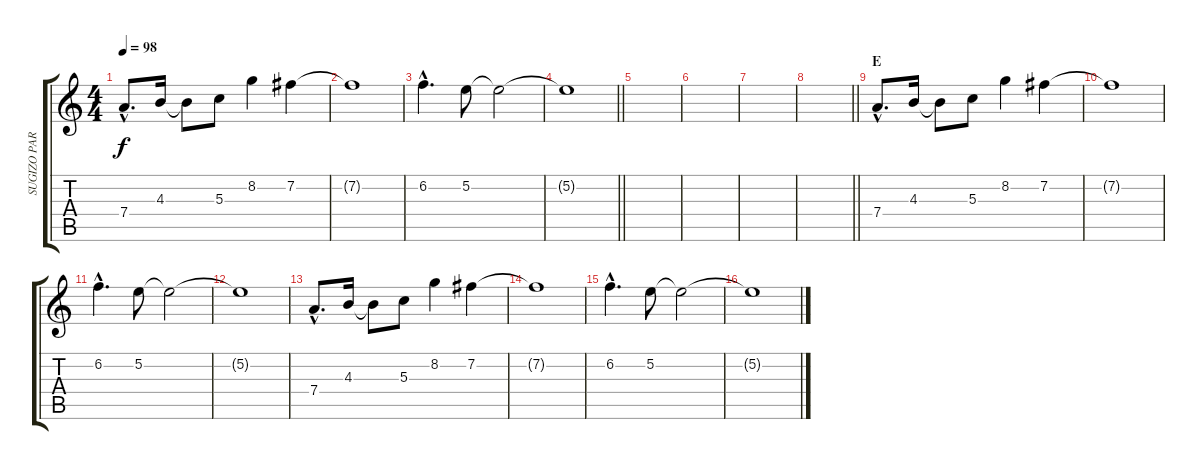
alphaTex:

\track ("SUGIZO PART 2" "SUGIZO PAR") {instrument distortionguitar}
\staff {score tabs}
\tuning (E4 B3 G3 D3 A2 E2) {hide}
\ts (4 4)
\tempo 98
\clef g2
\ks c
7.4{hac}.8{d dy f} 4.3.16 4.3{t}.8 5.3.8 8.2.4 7.2.4 |
7.2{t}.1 |
6.2{hac}.4{d} 5.2.8 5.2{t}.2 |
\barLineRight lightlight
5.2{t}.1 |
|
|
|
\barLineRight lightlight
|
\section ("" "E")
7.4{hac}.8{d} 4.3.16 4.3{t}.8 5.3.8 8.2.4 7.2.4 |
7.2{t}.1 |
6.2{hac}.4{d} 5.2.8 5.2{t}.2 |
5.2{t}.1 |
7.4{hac}.8{d} 4.3.16 4.3{t}.8 5.3.8 8.2.4 7.2.4 |
7.2{t}.1 |
6.2{hac}.4{d} 5.2.8 5.2{t}.2 |
5.2{t}.1
